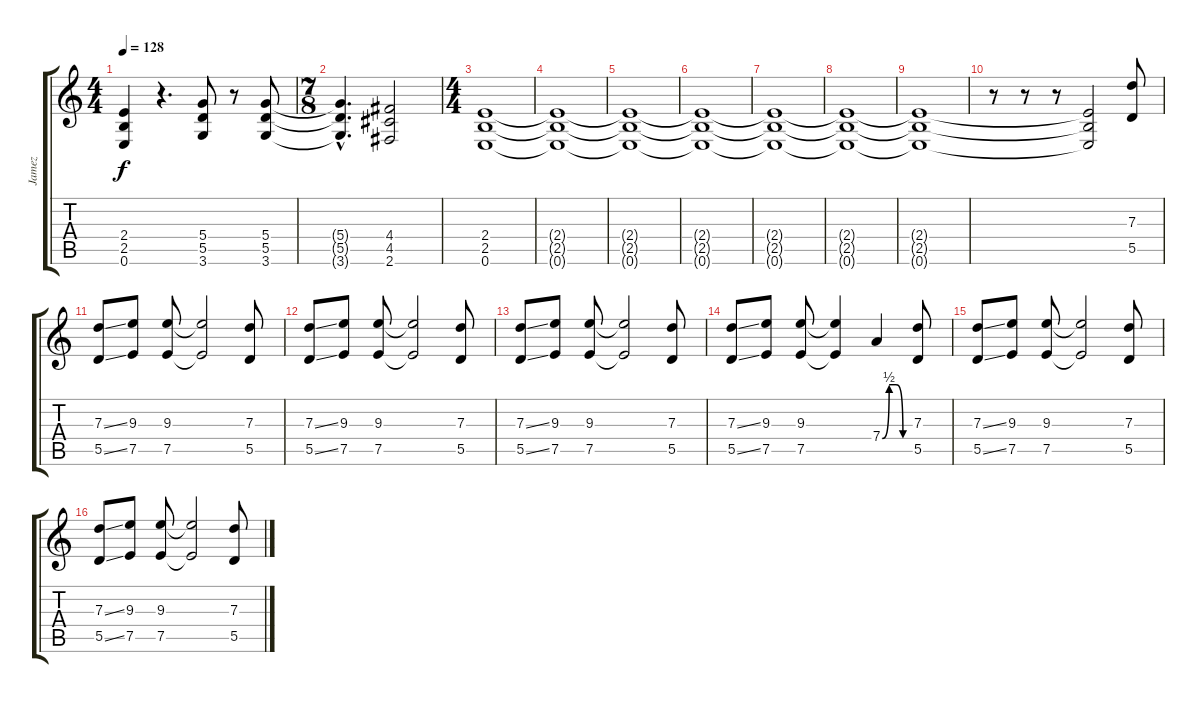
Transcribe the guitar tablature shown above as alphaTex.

\track ("Jamez" "Jamez") {instrument overdrivenguitar}
\staff {score tabs}
\tuning (E4 B3 G3 D3 A2 E2) {hide}
\ts (4 4)
\tempo 128
\clef g2
\ks c
(2.4 2.5 0.6).4{dy f} r.4{d} (5.4 5.5 3.6).8 r.8 (5.4 5.5 3.6).8 |
\ts (7 8)
(5.4{hac t} 5.5{hac t} 3.6{hac t}).4{d} (4.4 4.5 2.6).2 |
\ts (4 4)
(2.4 2.5 0.6).1 |
(2.4{t} 2.5{t} 0.6{t}).1 |
(2.4{t} 2.5{t} 0.6{t}).1 |
(2.4{t} 2.5{t} 0.6{t}).1 |
(2.4{t} 2.5{t} 0.6{t}).1 |
(2.4{t} 2.5{t} 0.6{t}).1 |
(2.4{t} 2.5{t} 0.6{t}).1 |
r.8{volume 9} r.8 r.8 (2.4{t} 2.5{t} 0.6{t}).2 (7.3 5.5).8 |
(7.3{ss} 5.5{ss}).8 (9.3 7.5).8 (9.3 7.5).8 (9.3{t} 7.5{t}).2 (7.3 5.5).8 |
(7.3{ss} 5.5{ss}).8 (9.3 7.5).8 (9.3 7.5).8 (9.3{t} 7.5{t}).2 (7.3 5.5).8 |
(7.3{ss} 5.5{ss}).8 (9.3 7.5).8 (9.3 7.5).8 (9.3{t} 7.5{t}).2 (7.3 5.5).8 |
(7.3{ss} 5.5{ss}).8 (9.3 7.5).8 (9.3 7.5).8 (9.3{t} 7.5{t}).4 7.4{be (custom 0 0 15 2 30 2 45 0 60 0)}.4 (7.3 5.5).8 |
(7.3{ss} 5.5{ss}).8 (9.3 7.5).8 (9.3 7.5).8 (9.3{t} 7.5{t}).2 (7.3 5.5).8 |
(7.3{ss} 5.5{ss}).8 (9.3 7.5).8 (9.3 7.5).8 (9.3{t} 7.5{t}).2 (7.3 5.5).8
